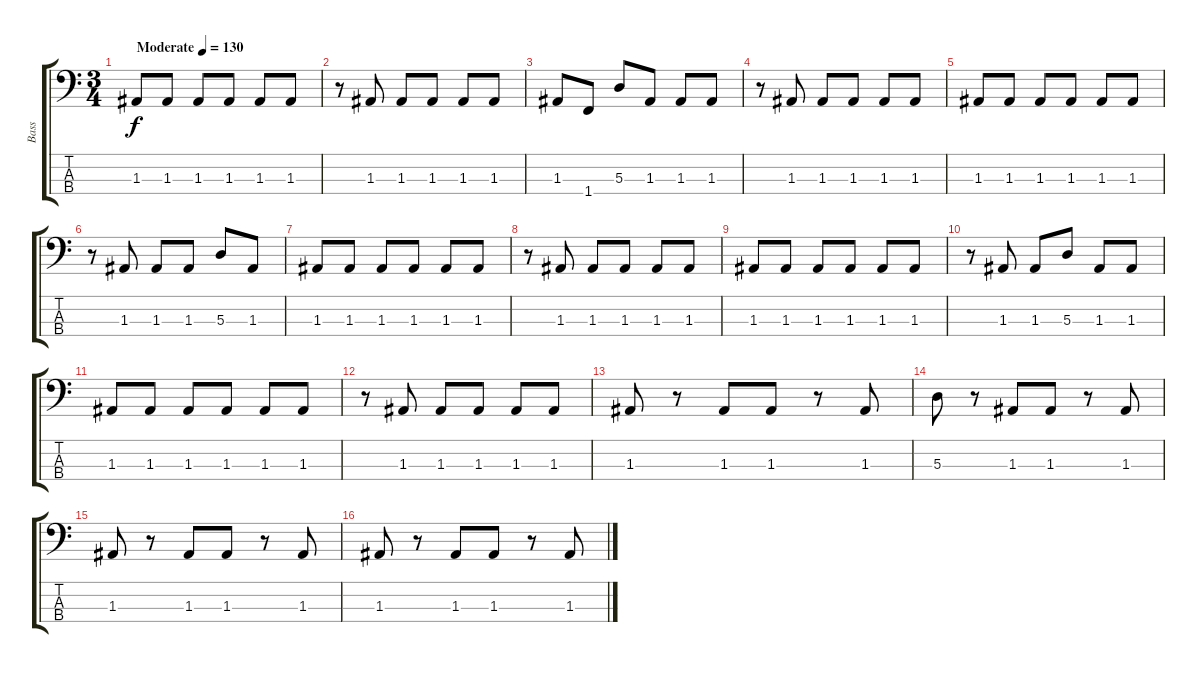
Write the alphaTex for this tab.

\track ("Bass" "Bass") {instrument electricbassfinger}
\staff {score tabs}
\tuning (G2 D2 A1 E1) {hide}
\ts (3 4)
\tempo (130 "Moderate")
\clef f4
\ks c
1.3.8{dy f instrument electricbassfinger} 1.3.8 1.3.8 1.3.8 1.3.8 1.3.8 |
r.8 1.3.8 1.3.8 1.3.8 1.3.8 1.3.8 |
1.3.8 1.4.8 5.3.8 1.3.8 1.3.8 1.3.8 |
r.8 1.3.8 1.3.8 1.3.8 1.3.8 1.3.8 |
1.3.8 1.3.8 1.3.8 1.3.8 1.3.8 1.3.8 |
r.8 1.3.8 1.3.8 1.3.8 5.3.8 1.3.8 |
1.3.8 1.3.8 1.3.8 1.3.8 1.3.8 1.3.8 |
r.8 1.3.8 1.3.8 1.3.8 1.3.8 1.3.8 |
1.3.8 1.3.8 1.3.8 1.3.8 1.3.8 1.3.8 |
r.8 1.3.8 1.3.8 5.3.8 1.3.8 1.3.8 |
1.3.8 1.3.8 1.3.8 1.3.8 1.3.8 1.3.8 |
r.8 1.3.8 1.3.8 1.3.8 1.3.8 1.3.8 |
1.3.8 r.8 1.3.8 1.3.8 r.8 1.3.8 |
5.3.8 r.8 1.3.8 1.3.8 r.8 1.3.8 |
1.3.8 r.8 1.3.8 1.3.8 r.8 1.3.8 |
1.3.8 r.8 1.3.8 1.3.8 r.8 1.3.8
